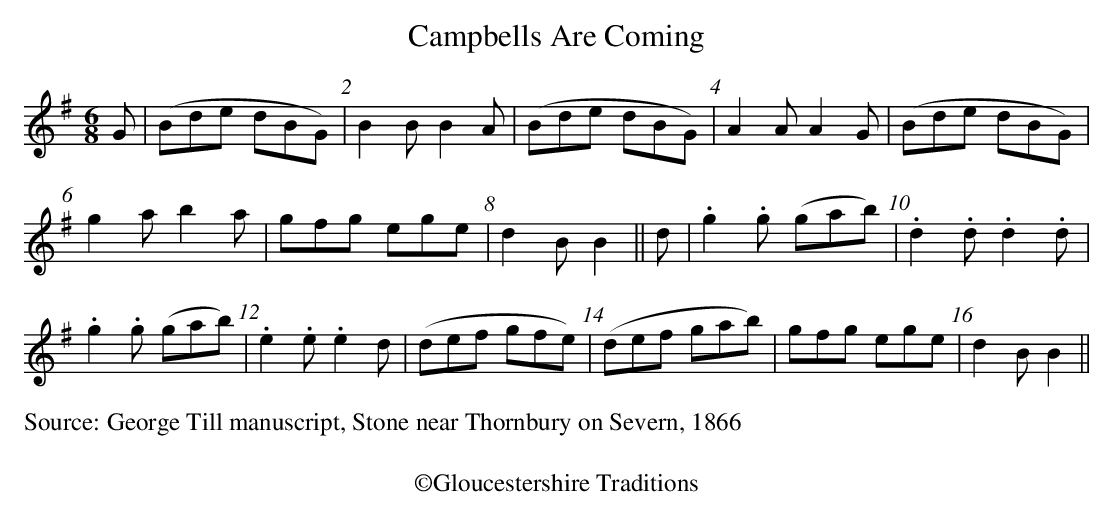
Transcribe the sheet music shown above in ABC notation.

X:1
T:Campbells Are Coming
M:6/8
L:1/8
K:G
G | (Bde dBG) | B2 B B2 A | (Bde dBG) | A2 A A2 G |\
 (Bde dBG) |
g2 a b2a | gfg ege | d2 B B2 ||\
d | .g2 .g (gab) | .d2 .d .d2 .d |
 .g2 .g (gab) |\
 .e2 .e .e2 d | (def gfe) | (def gab) | gfg ege | d2 B B2 ||
